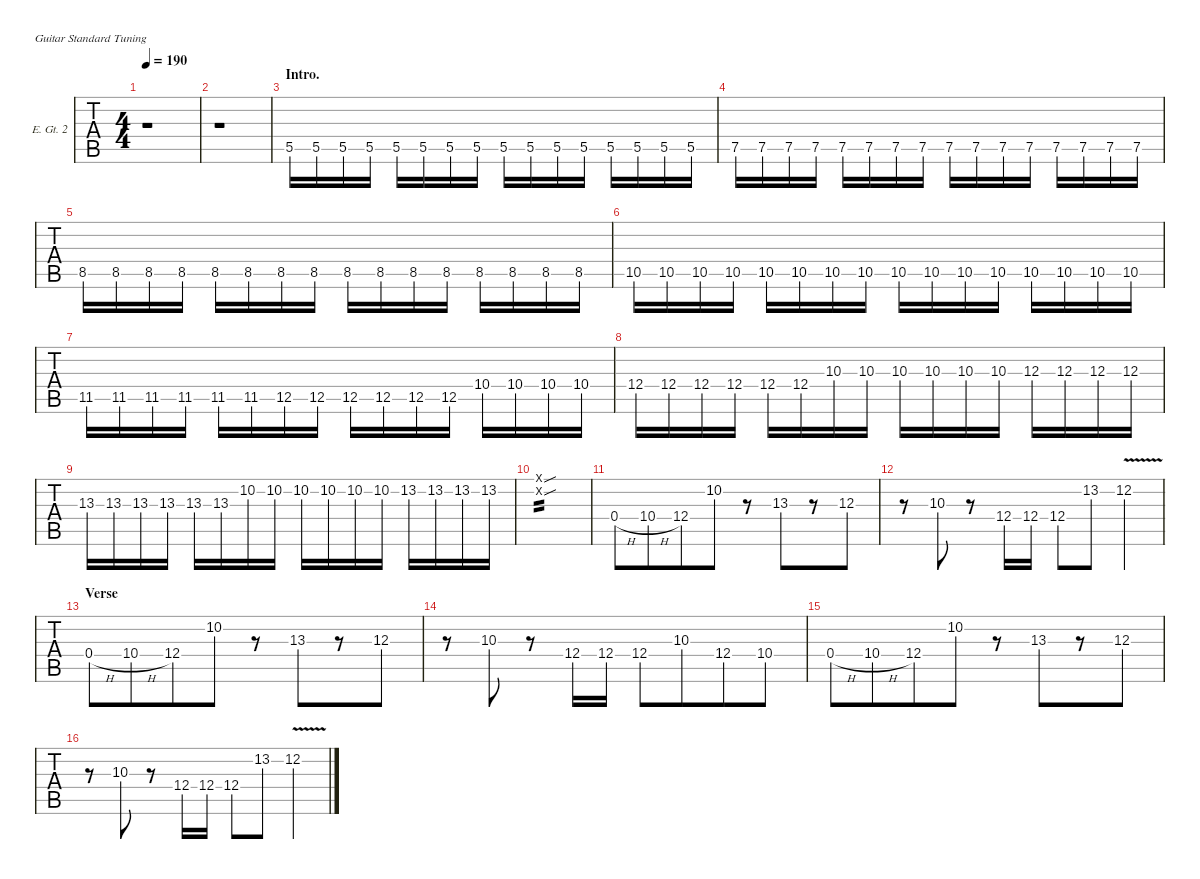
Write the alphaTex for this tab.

\defaultSystemsLayout 4
\hideDynamics
\bracketExtendMode nobrackets
\firstSystemTrackNameOrientation horizontal
\track ("Ele. Guitar 2.1" "E. Gt. 2") {defaultSystemsLayout 4 instrument distortionguitar}
\staff {tabs}
\tuning (E4 B3 G3 D3 A2 E2)
\ts (4 4)
\beaming (8 4 4)
\tempo 190
\clef g2
\scale
0.522764
\ks dminor
r.1{dy f instrument distortionguitar} |
\scale
0.477236 r.1 |
\section ("" "Intro.")
\scale
0.284145 5.5{acc forcenatural}.16 5.5{acc forcenatural}.16 5.5{acc forcenatural}.16 5.5{acc forcenatural}.16{beam split} 5.5{acc forcenatural}.16 5.5{acc forcenatural}.16 5.5{acc forcenatural}.16 5.5{acc forcenatural}.16 5.5{acc forcenatural}.16 5.5{acc forcenatural}.16 5.5{acc forcenatural}.16 5.5{acc forcenatural}.16{beam split} 5.5{acc forcenatural}.16 5.5{acc forcenatural}.16 5.5{acc forcenatural}.16 5.5{acc forcenatural}.16 |
\scale
0.238618 7.5{acc forcenatural}.16 7.5{acc forcenatural}.16 7.5{acc forcenatural}.16 7.5{acc forcenatural}.16{beam split} 7.5{acc forcenatural}.16 7.5{acc forcenatural}.16 7.5{acc forcenatural}.16 7.5{acc forcenatural}.16 7.5{acc forcenatural}.16 7.5{acc forcenatural}.16 7.5{acc forcenatural}.16 7.5{acc forcenatural}.16{beam split} 7.5{acc forcenatural}.16 7.5{acc forcenatural}.16 7.5{acc forcenatural}.16 7.5{acc forcenatural}.16 |
\scale
0.238619 8.5{acc forcenatural}.16 8.5{acc forcenatural}.16 8.5{acc forcenatural}.16 8.5{acc forcenatural}.16{beam split} 8.5{acc forcenatural}.16 8.5{acc forcenatural}.16 8.5{acc forcenatural}.16 8.5{acc forcenatural}.16 8.5{acc forcenatural}.16 8.5{acc forcenatural}.16 8.5{acc forcenatural}.16 8.5{acc forcenatural}.16{beam split} 8.5{acc forcenatural}.16 8.5{acc forcenatural}.16 8.5{acc forcenatural}.16 8.5{acc forcenatural}.16 |
\scale
0.238618 10.5{acc forcenatural}.16 10.5{acc forcenatural}.16 10.5{acc forcenatural}.16 10.5{acc forcenatural}.16{beam split} 10.5{acc forcenatural}.16 10.5{acc forcenatural}.16 10.5{acc forcenatural}.16 10.5{acc forcenatural}.16 10.5{acc forcenatural}.16 10.5{acc forcenatural}.16 10.5{acc forcenatural}.16 10.5{acc forcenatural}.16{beam split} 10.5{acc forcenatural}.16 10.5{acc forcenatural}.16 10.5{acc forcenatural}.16 10.5{acc forcenatural}.16 |
\scale
0.284145 11.5{acc b}.16 11.5{acc b}.16 11.5{acc b}.16 11.5{acc b}.16{beam split} 11.5{acc b}.16 11.5{acc b}.16 12.5{acc forcenatural}.16 12.5{acc forcenatural}.16 12.5{acc forcenatural}.16 12.5{acc forcenatural}.16 12.5{acc forcenatural}.16 12.5{acc forcenatural}.16{beam split} 10.4{acc forcenatural}.16 10.4{acc forcenatural}.16 10.4{acc forcenatural}.16 10.4{acc forcenatural}.16 |
\scale
0.238618 12.4{acc forcenatural}.16 12.4{acc forcenatural}.16 12.4{acc forcenatural}.16 12.4{acc forcenatural}.16{beam split} 12.4{acc forcenatural}.16 12.4{acc forcenatural}.16 10.3{acc forcenatural}.16 10.3{acc forcenatural}.16 10.3{acc forcenatural}.16{beam merge} 10.3{acc forcenatural}.16{beam merge} 10.3{acc forcenatural}.16{beam merge} 10.3{acc forcenatural}.16{beam split} 12.3{acc forcenatural}.16 12.3{acc forcenatural}.16 12.3{acc forcenatural}.16 12.3{acc forcenatural}.16 |
\scale
0.238619 13.3{acc b}.16 13.3{acc b}.16 13.3{acc b}.16 13.3{acc b}.16{beam split} 13.3{acc b}.16 13.3{acc b}.16 10.2{acc forcenatural}.16 10.2{acc forcenatural}.16 10.2{acc forcenatural}.16 10.2{acc forcenatural}.16 10.2{acc forcenatural}.16 10.2{acc forcenatural}.16{beam split} 13.2{acc forcenatural}.16 13.2{acc forcenatural}.16 13.2{acc forcenatural}.16 13.2{acc forcenatural}.16 |
\scale
0.238618 (10.1{sou x acc forcenatural} 10.2{sou x acc forcenatural}).1{tp 2} |
\scale
0.522764 0.4{h acc forcenatural}.8 10.4{h acc forcenatural}.8 12.4{acc forcenatural}.8 10.2{acc forcenatural}.8 r.8 13.3{acc b}.8 r.8 12.3{acc forcenatural}.8 |
\scale
0.477236 r.8 10.3{acc forcenatural}.8{beam split} r.8{beam split} 12.4{acc forcenatural}.16 12.4{acc forcenatural}.16 12.4{acc forcenatural}.8 13.2{acc forcenatural}.8 12.2{v acc forcenatural}.4 |
\section ("" "Verse")
\scale
0.284145 0.4{h acc forcenatural}.8 10.4{h acc forcenatural}.8 12.4{acc forcenatural}.8 10.2{acc forcenatural}.8 r.8 13.3{acc b}.8 r.8 12.3{acc forcenatural}.8 |
\scale
0.238619 r.8 10.3{acc forcenatural}.8{beam split} r.8{beam split} 12.4{acc forcenatural}.16 12.4{acc forcenatural}.16 12.4{acc forcenatural}.8 10.3{acc forcenatural}.8 12.4{acc forcenatural}.8 10.4{acc forcenatural}.8 |
\scale
0.238618 0.4{h acc forcenatural}.8 10.4{h acc forcenatural}.8 12.4{acc forcenatural}.8 10.2{acc forcenatural}.8 r.8 13.3{acc b}.8 r.8 12.3{acc forcenatural}.8 |
\scale
0.238618 r.8 10.3{acc forcenatural}.8{beam split} r.8{beam split} 12.4{acc forcenatural}.16 12.4{acc forcenatural}.16 12.4{acc forcenatural}.8 13.2{acc forcenatural}.8 12.2{v acc forcenatural}.4
